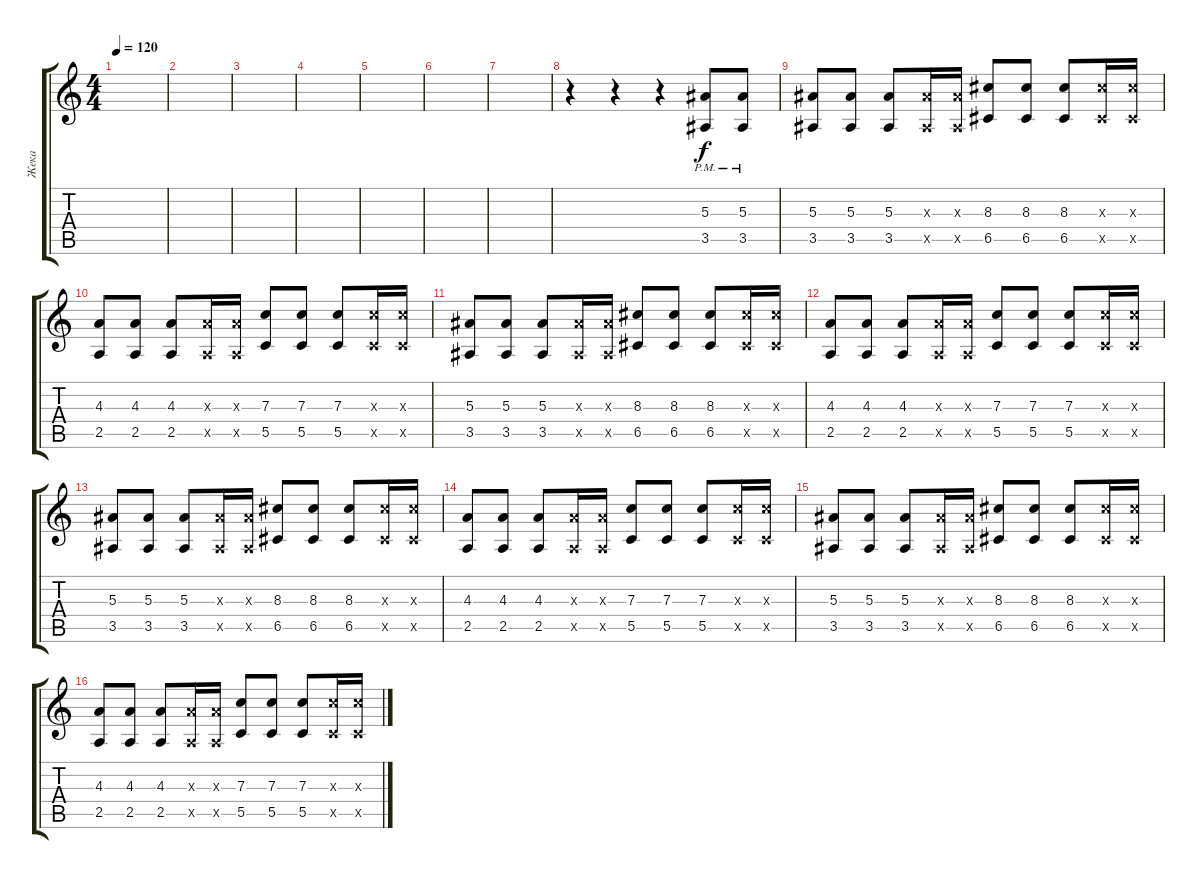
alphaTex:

\track ("Жека" "Жека") {instrument overdrivenguitar}
\staff {score tabs}
\tuning (D4 A3 F3 C3 G2 C2) {hide}
\ts (4 4)
\tempo 120
\clef g2
\ks c
|
|
|
|
|
|
|
r.4 r.4 r.4 (5.3{pm} 3.5{pm}).8 (5.3{pm} 3.5{pm}).8 |
(5.3 3.5).8 (5.3 3.5).8 (5.3 3.5).8 (5.3{x} 3.5{x}).16 (5.3{x} 3.5{x}).16 (8.3 6.5).8 (8.3 6.5).8 (8.3 6.5).8 (8.3{x} 6.5{x}).16 (8.3{x} 6.5{x}).16 |
(4.3 2.5).8 (4.3 2.5).8 (4.3 2.5).8 (4.3{x} 2.5{x}).16 (4.3{x} 2.5{x}).16 (7.3 5.5).8 (7.3 5.5).8 (7.3 5.5).8 (7.3{x} 5.5{x}).16 (7.3{x} 5.5{x}).16 |
(5.3 3.5).8 (5.3 3.5).8 (5.3 3.5).8 (5.3{x} 3.5{x}).16 (5.3{x} 3.5{x}).16 (8.3 6.5).8 (8.3 6.5).8 (8.3 6.5).8 (8.3{x} 6.5{x}).16 (8.3{x} 6.5{x}).16 |
(4.3 2.5).8 (4.3 2.5).8 (4.3 2.5).8 (4.3{x} 2.5{x}).16 (4.3{x} 2.5{x}).16 (7.3 5.5).8 (7.3 5.5).8 (7.3 5.5).8 (7.3{x} 5.5{x}).16 (7.3{x} 5.5{x}).16 |
(5.3 3.5).8 (5.3 3.5).8 (5.3 3.5).8 (5.3{x} 3.5{x}).16 (5.3{x} 3.5{x}).16 (8.3 6.5).8 (8.3 6.5).8 (8.3 6.5).8 (8.3{x} 6.5{x}).16 (8.3{x} 6.5{x}).16 |
(4.3 2.5).8 (4.3 2.5).8 (4.3 2.5).8 (4.3{x} 2.5{x}).16 (4.3{x} 2.5{x}).16 (7.3 5.5).8 (7.3 5.5).8 (7.3 5.5).8 (7.3{x} 5.5{x}).16 (7.3{x} 5.5{x}).16 |
(5.3 3.5).8 (5.3 3.5).8 (5.3 3.5).8 (5.3{x} 3.5{x}).16 (5.3{x} 3.5{x}).16 (8.3 6.5).8 (8.3 6.5).8 (8.3 6.5).8 (8.3{x} 6.5{x}).16 (8.3{x} 6.5{x}).16 |
(4.3 2.5).8 (4.3 2.5).8 (4.3 2.5).8 (4.3{x} 2.5{x}).16 (4.3{x} 2.5{x}).16 (7.3 5.5).8 (7.3 5.5).8 (7.3 5.5).8 (7.3{x} 5.5{x}).16 (7.3{x} 5.5{x}).16
